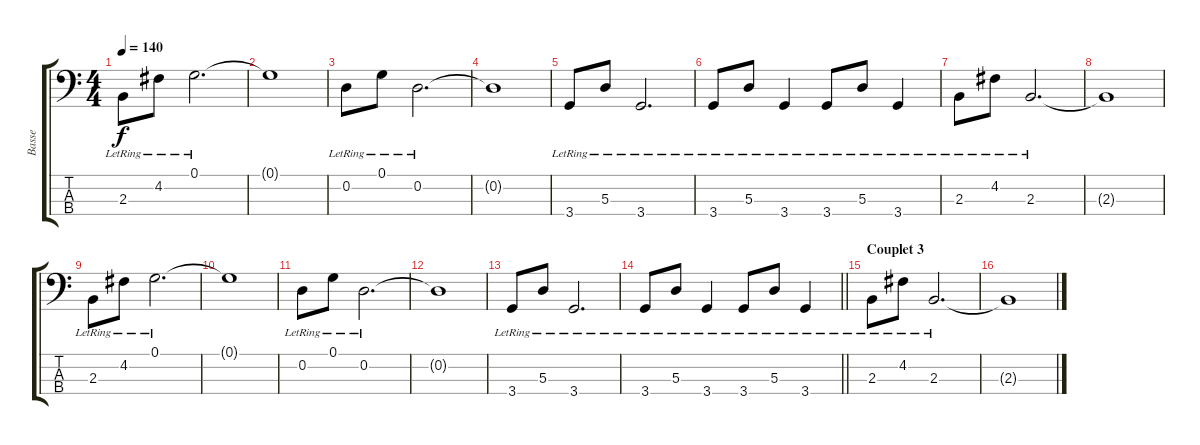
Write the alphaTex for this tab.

\track ("Basse" "Basse") {instrument electricbassfinger}
\staff {score tabs}
\tuning (G2 D2 A1 E1) {hide}
\ts (4 4)
\tempo 140
\clef f4
\ks c
2.3{lr}.8{dy f} 4.2{lr}.8 0.1{lr}.2{d} |
0.1{t}.1 |
0.2{lr}.8 0.1{lr}.8 0.2{lr}.2{d} |
0.2{t}.1 |
3.4{lr}.8 5.3{lr}.8 3.4{lr}.2{d} |
3.4{lr}.8 5.3{lr}.8 3.4{lr}.4 3.4{lr}.8 5.3{lr}.8 3.4{lr}.4 |
2.3{lr}.8 4.2{lr}.8 2.3{lr}.2{d} |
2.3{t}.1 |
2.3{lr}.8 4.2{lr}.8 0.1{lr}.2{d} |
0.1{t}.1 |
0.2{lr}.8 0.1{lr}.8 0.2{lr}.2{d} |
0.2{t}.1 |
3.4{lr}.8 5.3{lr}.8 3.4{lr}.2{d} |
\barLineRight lightlight
3.4{lr}.8 5.3{lr}.8 3.4{lr}.4 3.4{lr}.8 5.3{lr}.8 3.4{lr}.4 |
\section ("" "Couplet 3")
2.3{lr}.8 4.2{lr}.8 2.3{lr}.2{d} |
2.3{t}.1
